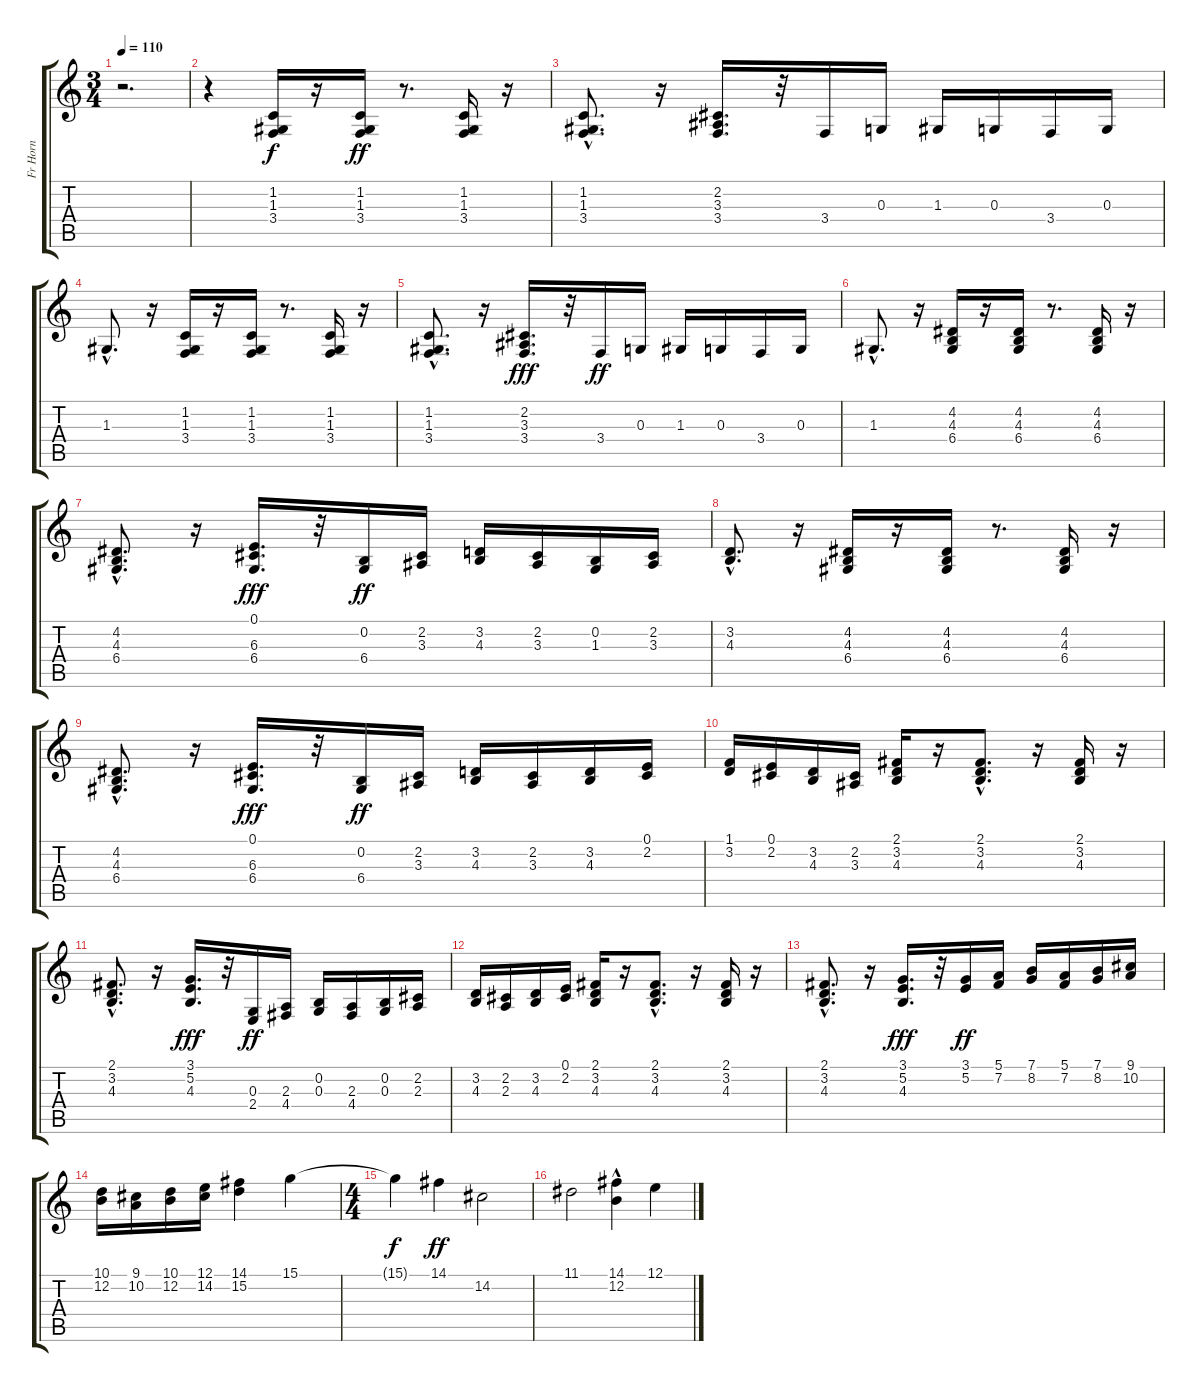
\track ("Fr Horn" "Fr Horn") {instrument trombone}
\staff {score tabs}
\tuning (E4 B3 G3 D3 A2 E2) {hide}
\ts (3 4)
\tempo 110
\clef g2
\ks c
r.2{d dy f instrument trombone} |
r.4 (1.2 1.3 3.4).16 r.16 (1.2 1.3 3.4).16{dy ff} r.8{d} (1.2 1.3 3.4).16 r.16 |
(1.2{hac} 1.3{hac} 3.4{hac}).8{d} r.16 (2.2 3.3 3.4).16{d} r.32 3.4.16 0.3.16 1.3.16 0.3.16 3.4.16 0.3.16 |
1.3{hac}.8{d} r.16 (1.2 1.3 3.4).16 r.16 (1.2 1.3 3.4).16 r.8{d} (1.2 1.3 3.4).16 r.16 |
(1.2{hac} 1.3{hac} 3.4{hac}).8{d} r.16 (2.2 3.3 3.4).16{d dy fff} r.32 3.4.16{dy ff} 0.3.16 1.3.16 0.3.16 3.4.16 0.3.16 |
1.3{hac}.8{d} r.16 (4.2 4.3 6.4).16 r.16 (4.2 4.3 6.4).16 r.8{d} (4.2 4.3 6.4).16 r.16 |
(4.2{hac} 4.3{hac} 6.4{hac}).8{d} r.16 (0.1 6.3 6.4).16{d dy fff} r.32 (0.2 6.4).16{dy ff} (2.2 3.3).16 (3.2 4.3).16 (2.2 3.3).16 (0.2 1.3).16 (2.2 3.3).16 |
(3.2{hac} 4.3{hac}).8{d} r.16 (4.2 4.3 6.4).16 r.16 (4.2 4.3 6.4).16 r.8{d} (4.2 4.3 6.4).16 r.16 |
(4.2{hac} 4.3{hac} 6.4{hac}).8{d} r.16 (0.1 6.3 6.4).16{d dy fff} r.32 (0.2 6.4).16{dy ff} (2.2 3.3).16 (3.2 4.3).16 (2.2 3.3).16 (3.2 4.3).16 (0.1 2.2).16 |
(1.1 3.2).16 (0.1 2.2).16 (3.2 4.3).16 (2.2 3.3).16 (2.1 3.2 4.3).16 r.16 (2.1{hac} 3.2{hac} 4.3{hac}).8{d} r.16 (2.1 3.2 4.3).16 r.16 |
(2.1{hac} 3.2{hac} 4.3{hac}).8{d} r.16 (3.1 5.2 4.3).16{d dy fff} r.32 (0.3 2.4).16{dy ff} (2.3 4.4).16 (0.2 0.3).16 (2.3 4.4).16 (0.2 0.3).16 (2.2 2.3).16 |
(3.2 4.3).16 (2.2 2.3).16 (3.2 4.3).16 (0.1 2.2).16 (2.1 3.2 4.3).16 r.16 (2.1{hac} 3.2{hac} 4.3{hac}).8{d} r.16 (2.1 3.2 4.3).16 r.16 |
(2.1{hac} 3.2{hac} 4.3{hac}).8{d} r.16 (3.1 5.2 4.3).16{d dy fff} r.32 (3.1 5.2).16{dy ff} (5.1 7.2).16 (7.1 8.2).16 (5.1 7.2).16 (7.1 8.2).16 (9.1 10.2).16 |
(10.1 12.2).16 (9.1 10.2).16 (10.1 12.2).16 (12.1 14.2).16 (14.1 15.2).4 15.1.4 |
\ts (4 4)
15.1{t}.4{dy f} 14.1.4{dy ff} 14.2.2 |
11.1.2 (14.1 12.2{hac}).4 12.1.4
